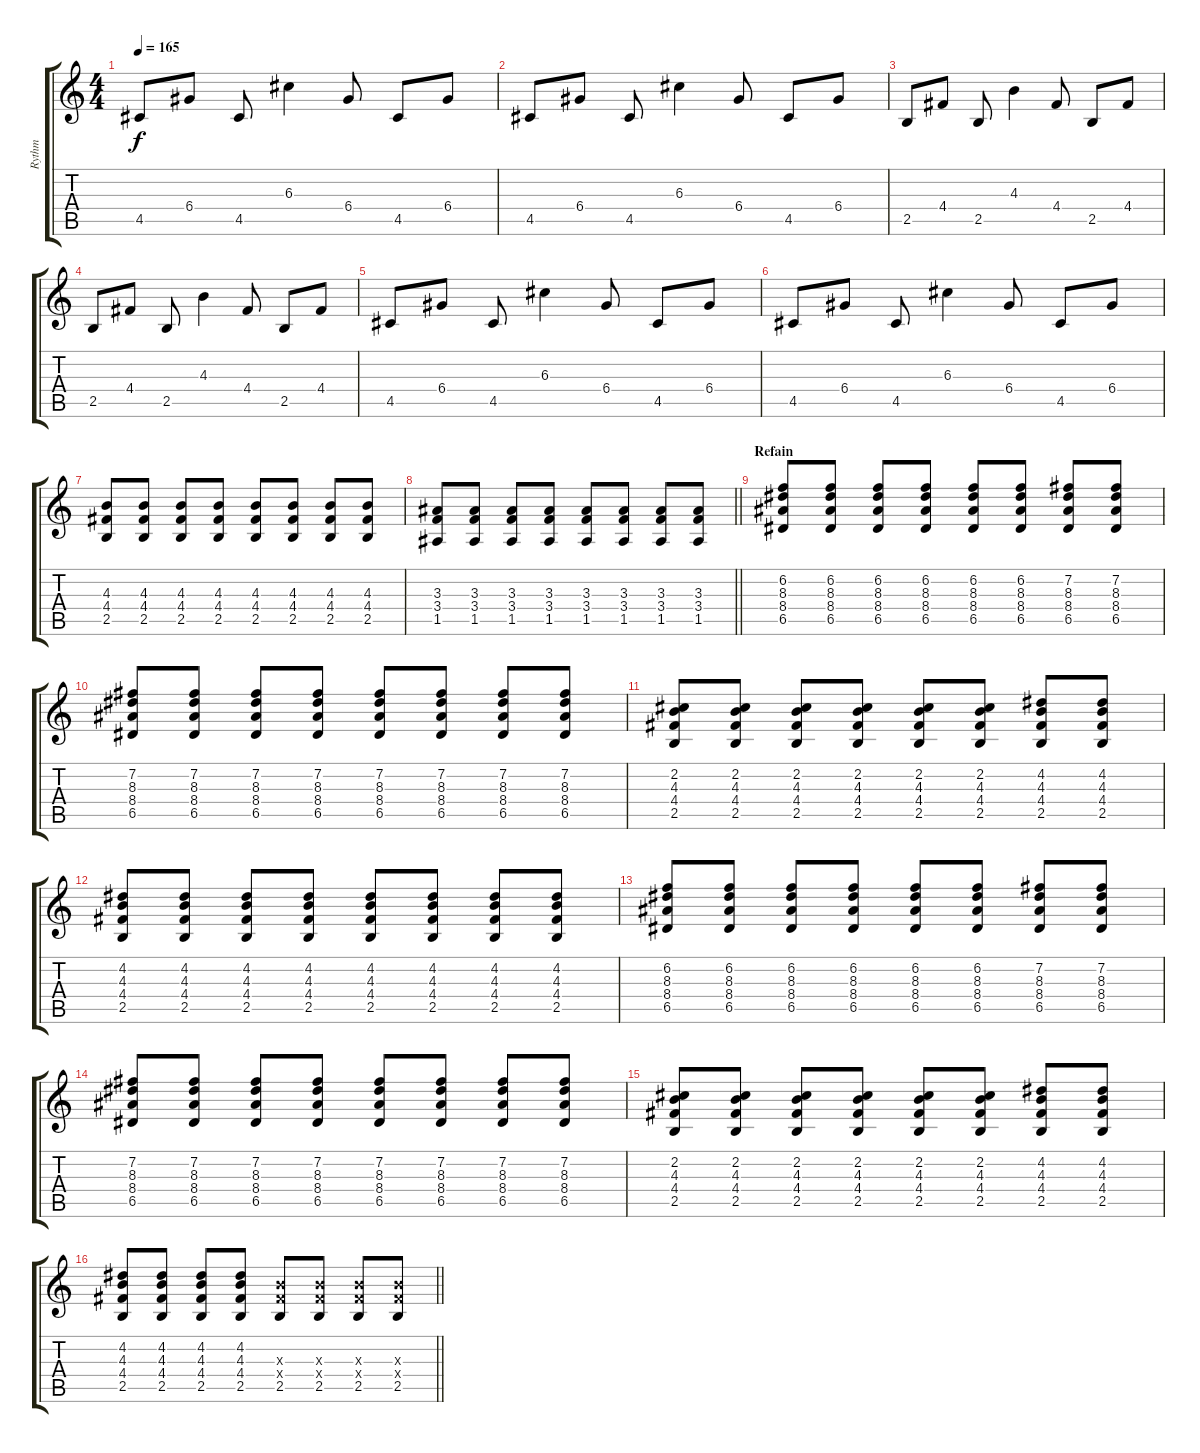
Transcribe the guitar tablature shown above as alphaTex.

\track ("Rythm" "Rythm") {instrument acousticguitarsteel}
\staff {score tabs}
\tuning (E4 B3 G3 D3 A2 E2) {hide}
\ts (4 4)
\section ("" "")
\tempo 165
\clef g2
\ks c
4.5.8{dy f} 6.4.8 4.5.8 6.3.4 6.4.8 4.5.8 6.4.8 |
4.5.8 6.4.8 4.5.8 6.3.4 6.4.8 4.5.8 6.4.8 |
2.5.8 4.4.8 2.5.8 4.3.4 4.4.8 2.5.8 4.4.8 |
2.5.8 4.4.8 2.5.8 4.3.4 4.4.8 2.5.8 4.4.8 |
4.5.8 6.4.8 4.5.8 6.3.4 6.4.8 4.5.8 6.4.8 |
4.5.8 6.4.8 4.5.8 6.3.4 6.4.8 4.5.8 6.4.8 |
(4.3 4.4 2.5).8 (4.3 4.4 2.5).8 (4.3 4.4 2.5).8 (4.3 4.4 2.5).8 (4.3 4.4 2.5).8 (4.3 4.4 2.5).8 (4.3 4.4 2.5).8 (4.3 4.4 2.5).8 |
\barLineRight lightlight
(3.3 3.4 1.5).8 (3.3 3.4 1.5).8 (3.3 3.4 1.5).8 (3.3 3.4 1.5).8 (3.3 3.4 1.5).8 (3.3 3.4 1.5).8 (3.3 3.4 1.5).8 (3.3 3.4 1.5).8 |
\section ("" "Refain")
(6.2 8.3 8.4 6.5).8{instrument distortionguitar} (6.2 8.3 8.4 6.5).8 (6.2 8.3 8.4 6.5).8 (6.2 8.3 8.4 6.5).8 (6.2 8.3 8.4 6.5).8 (6.2 8.3 8.4 6.5).8 (7.2 8.3 8.4 6.5).8 (7.2 8.3 8.4 6.5).8 |
(7.2 8.3 8.4 6.5).8 (7.2 8.3 8.4 6.5).8 (7.2 8.3 8.4 6.5).8 (7.2 8.3 8.4 6.5).8 (7.2 8.3 8.4 6.5).8 (7.2 8.3 8.4 6.5).8 (7.2 8.3 8.4 6.5).8 (7.2 8.3 8.4 6.5).8 |
(2.2 4.3 4.4 2.5).8 (2.2 4.3 4.4 2.5).8 (2.2 4.3 4.4 2.5).8 (2.2 4.3 4.4 2.5).8 (2.2 4.3 4.4 2.5).8 (2.2 4.3 4.4 2.5).8 (4.2 4.3 4.4 2.5).8 (4.2 4.3 4.4 2.5).8 |
(4.2 4.3 4.4 2.5).8 (4.2 4.3 4.4 2.5).8 (4.2 4.3 4.4 2.5).8 (4.2 4.3 4.4 2.5).8 (4.2 4.3 4.4 2.5).8 (4.2 4.3 4.4 2.5).8 (4.2 4.3 4.4 2.5).8 (4.2 4.3 4.4 2.5).8 |
(6.2 8.3 8.4 6.5).8 (6.2 8.3 8.4 6.5).8 (6.2 8.3 8.4 6.5).8 (6.2 8.3 8.4 6.5).8 (6.2 8.3 8.4 6.5).8 (6.2 8.3 8.4 6.5).8 (7.2 8.3 8.4 6.5).8 (7.2 8.3 8.4 6.5).8 |
(7.2 8.3 8.4 6.5).8 (7.2 8.3 8.4 6.5).8 (7.2 8.3 8.4 6.5).8 (7.2 8.3 8.4 6.5).8 (7.2 8.3 8.4 6.5).8 (7.2 8.3 8.4 6.5).8 (7.2 8.3 8.4 6.5).8 (7.2 8.3 8.4 6.5).8 |
(2.2 4.3 4.4 2.5).8 (2.2 4.3 4.4 2.5).8 (2.2 4.3 4.4 2.5).8 (2.2 4.3 4.4 2.5).8 (2.2 4.3 4.4 2.5).8 (2.2 4.3 4.4 2.5).8 (4.2 4.3 4.4 2.5).8 (4.2 4.3 4.4 2.5).8 |
\barLineRight lightlight
(4.2 4.3 4.4 2.5).8 (4.2 4.3 4.4 2.5).8 (4.2 4.3 4.4 2.5).8 (4.2 4.3 4.4 2.5).8 (4.3{x} 4.4{x} 2.5).8 (4.3{x} 4.4{x} 2.5).8 (4.3{x} 4.4{x} 2.5).8 (4.3{x} 4.4{x} 2.5).8
